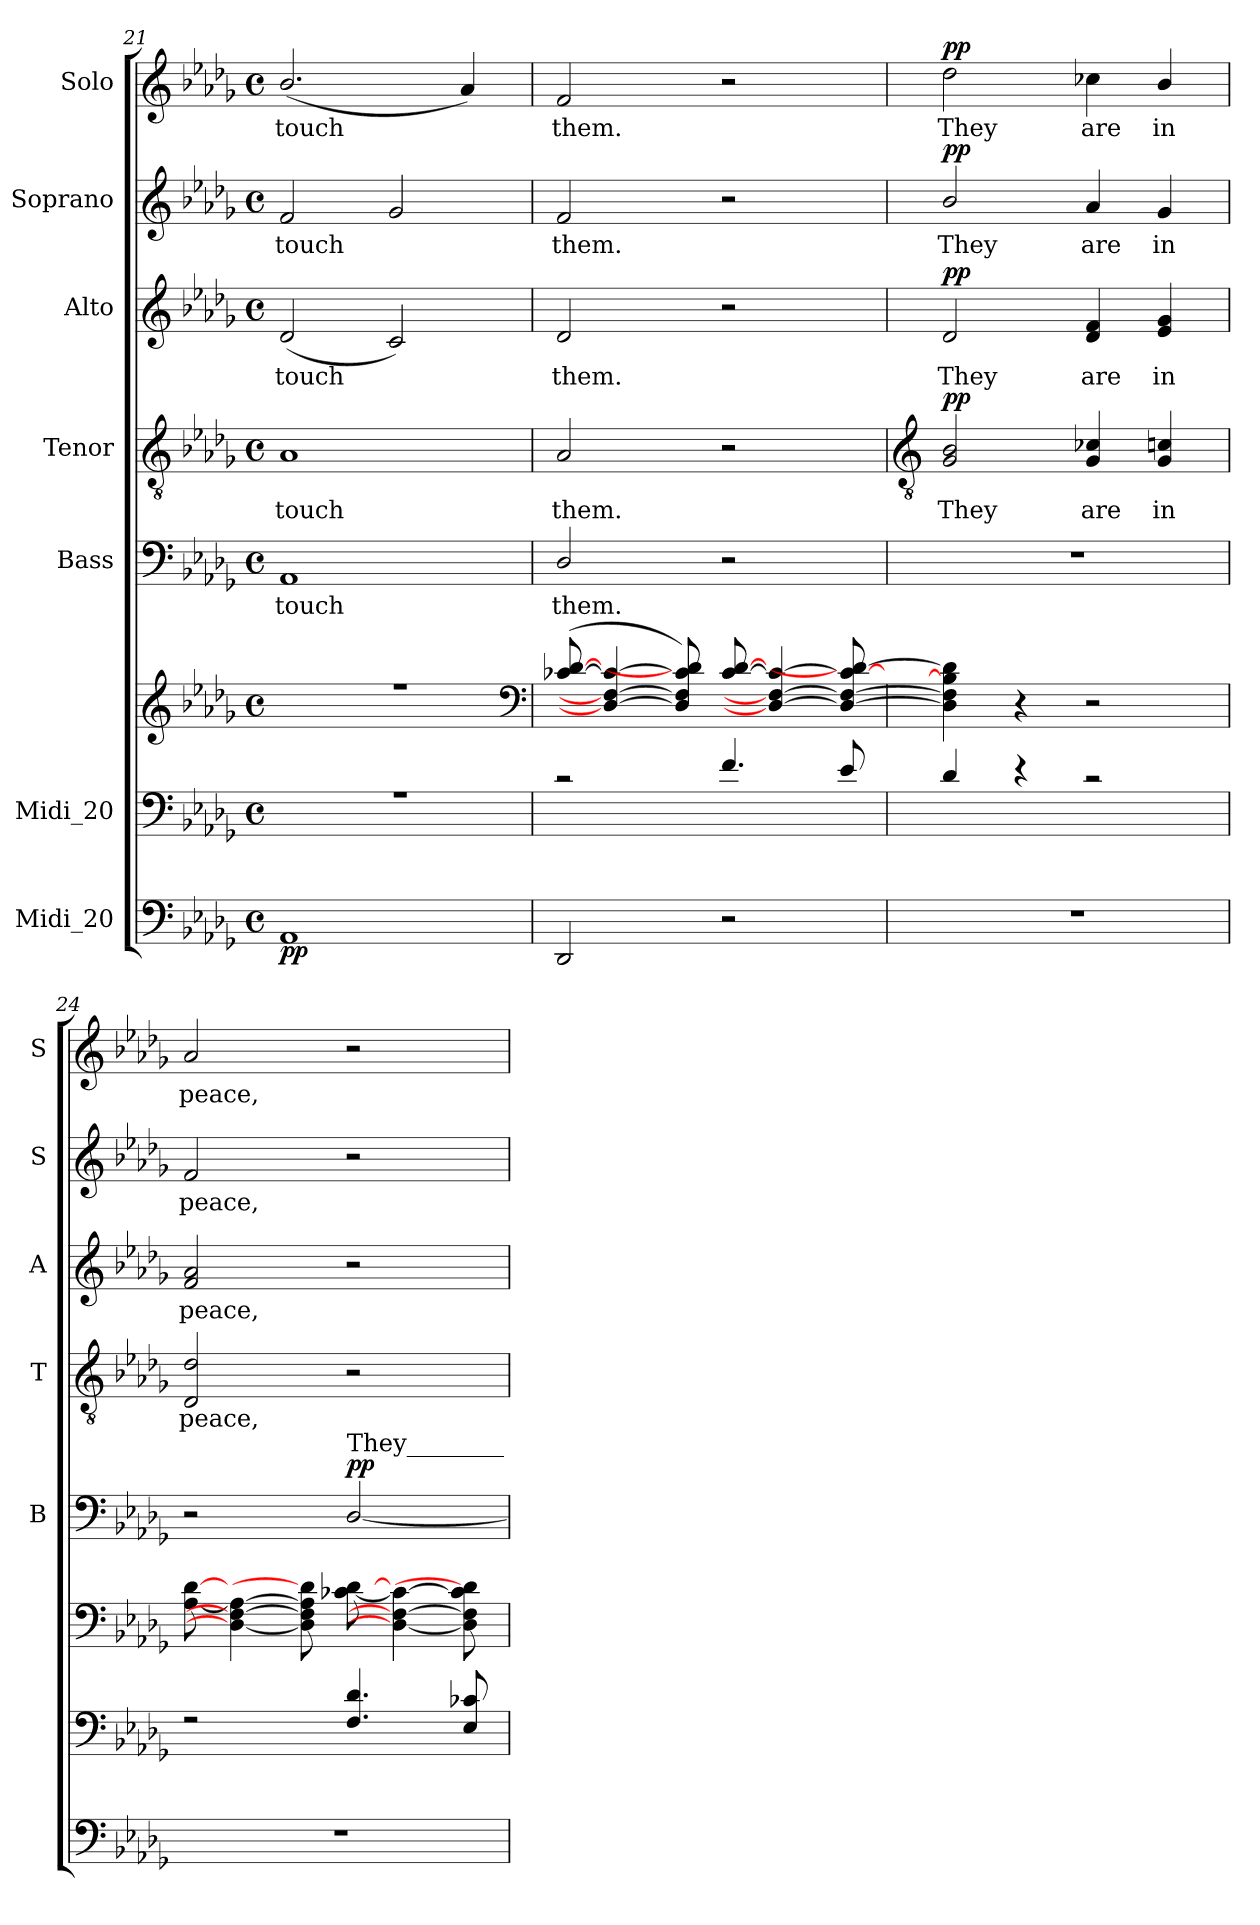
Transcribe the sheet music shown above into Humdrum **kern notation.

**kern	**dynam	**kern	**kern	**kern	**text	**dynam	**kern	**text	**dynam	**kern	**text	**dynam	**kern	**text	**dynam	**kern	**text	**dynam
*part7	*part7	*part6	*part6	*part5	*part5	*part5	*part4	*part4	*part4	*part3	*part3	*part3	*part2	*part2	*part2	*part1	*part1	*part1
*staff8	*staff8	*staff7	*staff6	*staff5	*staff5	*staff5	*staff4	*staff4	*staff4	*staff3	*staff3	*staff3	*staff2	*staff2	*staff2	*staff1	*staff1	*staff1
*I"Midi_20	*	*I"Midi_20	*	*I"Bass	*	*	*I"Tenor	*	*	*I"Alto	*	*	*I"Soprano	*	*	*I"Solo	*	*
*	*	*	*	*I'B	*	*	*I'T	*	*	*I'A	*	*	*I'S	*	*	*I'S	*	*
*clefF4	*	*clefF4	*clefG2	*clefF4	*	*	*clefGv2	*	*	*clefG2	*	*	*clefG2	*	*	*clefG2	*	*
*k[b-e-a-d-g-]	*	*k[b-e-a-d-g-]	*k[b-e-a-d-g-]	*k[b-e-a-d-g-]	*	*	*k[b-e-a-d-g-]	*	*	*k[b-e-a-d-g-]	*	*	*k[b-e-a-d-g-]	*	*	*k[b-e-a-d-g-]	*	*
*D-:	*	*D-:	*D-:	*D-:	*	*	*D-:	*	*	*D-:	*	*	*D-:	*	*	*D-:	*	*
*M4/4	*	*M4/4	*M4/4	*M4/4	*	*	*M4/4	*	*	*M4/4	*	*	*M4/4	*	*	*M4/4	*	*
*met(c)	*	*met(c)	*met(c)	*met(c)	*	*	*met(c)	*	*	*met(c)	*	*	*met(c)	*	*	*met(c)	*	*
=21	=21	=21	=21	=21	=21	=21	=21	=21	=21	=21	=21	=21	=21	=21	=21	=21	=21	=21
*	*	*^	*^	*	*	*	*	*	*	*	*	*	*	*	*	*	*	*
!	!LO:DY:b	!	!	!	!	!	!LO:LY:b	!	!	!LO:LY:b	!	!	!LO:LY:b	!	!	!LO:LY:b	!	!	!LO:LY:b	!
1AA-	pp	1r	1ryy	1r	1ryy	1AA-	touch	.	1A-	touch	.	(<2d-	touch	.	2f	touch	.	(<2.b-/	touch	.
.	.	.	.	.	.	.	.	.	.	.	.	2c)	.	.	2g-	.	.	.	.	.
.	.	.	.	.	.	.	.	.	.	.	.	.	.	.	.	.	.	4a-)	.	.
*	*	*	*	*clefF4	*	*	*	*	*	*	*	*	*	*	*	*	*	*	*	*
=22	=22	=22	=22	=22	=22	=22	=22	=22	=22	=22	=22	=22	=22	=22	=22	=22	=22	=22	=22	=22
!	!	!	!	!	!	!	!LO:LY:b	!	!	!LO:LY:b	!	!	!LO:LY:b	!	!	!LO:LY:b	!	!	!LO:LY:b	!
2DD-	.	2r	1ryy	(>[8c-X [8d-	1ryy	2D-/	them.	.	2A-	them.	.	2d-	them.	.	2f	them.	.	2f	them.	.
.	.	.	.	4D-_ 4F_ 4c-_	.	.	.	.	.	.	.	.	.	.	.	.	.	.	.	.
.	.	.	.	8D-] 8F] 8c-] 8d-])	.	.	.	.	.	.	.	.	.	.	.	.	.	.	.	.
2r	.	4.f	.	[8c- [8d-	.	2r	.	.	2r	.	.	2r	.	.	2r	.	.	2r	.	.
.	.	.	.	4D-_ 4F_ 4c-_	.	.	.	.	.	.	.	.	.	.	.	.	.	.	.	.
.	.	8e-	.	8D-_ 8F_ 8c-_ 8d-_	.	.	.	.	.	.	.	.	.	.	.	.	.	.	.	.
*	*	*	*	*v	*v	*	*	*	*	*	*	*	*	*	*	*	*	*	*	*
!!LO:LB:g=z
=23	=23	=23	=23	=23	=23	=23	=23	=23	=23	=23	=23	=23	=23	=23	=23	=23	=23	=23	=23
*	*	*	*	*	*	*	*	*clefGv2	*	*	*	*	*	*	*	*	*	*	*
!	!	!	!	!	!	!	!	!	!LO:LY:b	!LO:DY:b	!	!LO:LY:b	!LO:DY:b	!	!LO:LY:b	!LO:DY:b	!	!LO:LY:b	!LO:DY:b
1r	.	4d-	1ryy	4D-] 4F] 4B-] 4d-]	1r	.	.	2G- 2B-	They	pp	2d-	They	pp	2b-/	They	pp	2dd-	They	pp
.	.	4r	.	4r	.	.	.	.	.	.	.	.	.	.	.	.	.	.	.
!	!	!	!	!	!	!	!	!	!LO:LY:b	!	!	!LO:LY:b	!	!	!LO:LY:b	!	!	!LO:LY:b	!
.	.	2r	.	2r	.	.	.	4G- 4c-X	are	.	4d- 4f	are	.	4a-	are	.	4cc-X	are	.
!	!	!	!	!	!	!	!	!	!LO:LY:b	!	!	!LO:LY:b	!	!	!LO:LY:b	!	!	!LO:LY:b	!
.	.	.	.	.	.	.	.	4G- 4cn	in	.	4e- 4g-	in	.	4g-	in	.	4b-/	in	.
=24	=24	=24	=24	=24	=24	=24	=24	=24	=24	=24	=24	=24	=24	=24	=24	=24	=24	=24	=24
!	!	!	!	!	!	!	!	!	!LO:LY:b	!	!	!LO:LY:b	!	!	!LO:LY:b	!	!	!LO:LY:b	!
1r	.	2r	1ryy	[8A- [8d-	2r	.	.	2D- 2d-	peace,	.	2f 2a-	peace,	.	2f	peace,	.	2a-	peace,	.
.	.	.	.	4D-_ 4F_ 4A-_	.	.	.	.	.	.	.	.	.	.	.	.	.	.	.
.	.	.	.	8D-] 8F] 8A-] 8d-]	.	.	.	.	.	.	.	.	.	.	.	.	.	.	.
!	!	!	!	!	!LO:TX:a:t=They________	!	!	!	!	!	!	!	!	!	!	!	!	!	!
!	!	!	!	!	!	!	!LO:DY:a	!	!	!	!	!	!	!	!	!	!	!	!
.	.	4.F 4.d-	.	[8c-X [8d-	[2D-/	.	pp	2r	.	.	2r	.	.	2r	.	.	2r	.	.
.	.	.	.	4D-_ 4F_ 4c-_	.	.	.	.	.	.	.	.	.	.	.	.	.	.	.
.	.	8E- 8c-X	.	8D-] 8F] 8c-] 8d-]	.	.	.	.	.	.	.	.	.	.	.	.	.	.	.
*	*	*v	*v	*	*	*	*	*	*	*	*	*	*	*	*	*	*	*	*
=	=	=	=	=	=	=	=	=	=	=	=	=	=	=	=	=	=	=
*-	*-	*-	*-	*-	*-	*-	*-	*-	*-	*-	*-	*-	*-	*-	*-	*-	*-	*-
